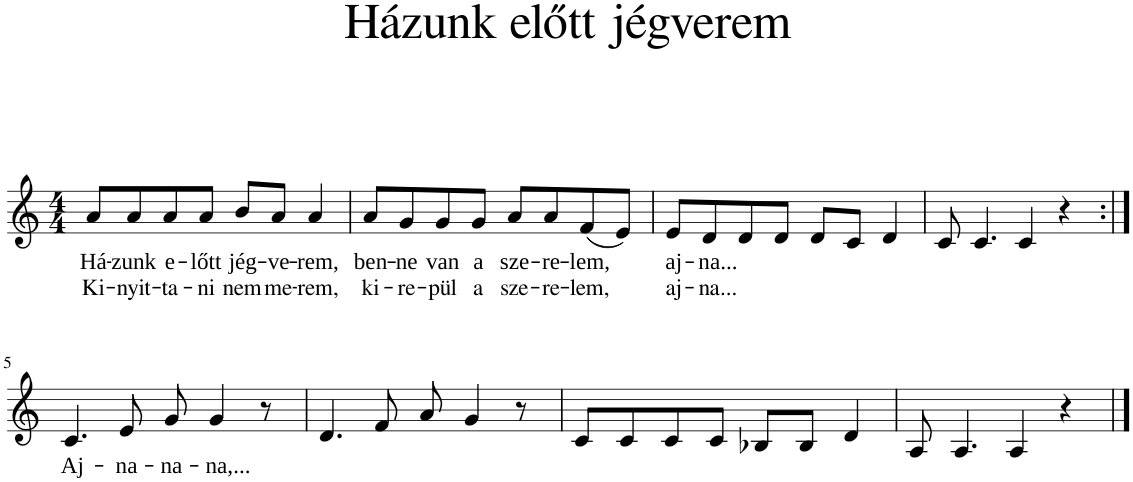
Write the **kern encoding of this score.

**kern	**text	**text
*part1	*part1	*part1
*staff1	*staff1	*staff1
*I"Piano	*	*
*I'Pno	*	*
*clefG2	*	*
*k[]	*	*
*M4/4	*	*
=1	=1	=1
!	!LO:LY:b	!LO:LY:b
8a/L	Há-	Ki-
!	!LO:LY:b	!LO:LY:b
8a/	-zunk	-nyit-
!	!LO:LY:b	!LO:LY:b
8a/	e-	-ta-
!	!LO:LY:b	!LO:LY:b
8a/J	-lőtt	-ni
!	!LO:LY:b	!LO:LY:b
8b/L	jég-	nem
!	!LO:LY:b	!LO:LY:b
8a/J	-ve-	me-
!	!LO:LY:b	!LO:LY:b
4a/	-rem,	-rem,
=2	=2	=2
!	!LO:LY:b	!LO:LY:b
8a/L	ben-	ki-
!	!LO:LY:b	!LO:LY:b
8g/	-ne	-re-
!	!LO:LY:b	!LO:LY:b
8g/	van	-pül
!	!LO:LY:b	!LO:LY:b
8g/J	a	a
!	!LO:LY:b	!LO:LY:b
8a/L	sze-	sze-
!	!LO:LY:b	!LO:LY:b
8a/	-re-	-re-
!	!LO:LY:b	!LO:LY:b
(8f/	-lem,	-lem,
8e/J)	.	.
=3	=3	=3
!	!LO:LY:b	!LO:LY:b
8e/L	aj-	aj-
!	!LO:LY:b	!LO:LY:b
8d/	-na...	-na...
8d/	.	.
8d/J	.	.
8d/L	.	.
8c/J	.	.
4d/	.	.
=4	=4	=4
8c/	.	.
4.c/	.	.
4c/	.	.
4r	.	.
!!LO:LB:g=z
=5:|!	=5:|!	=5:|!
!	!LO:LY:b	!
4.c/	Aj-	.
!	!LO:LY:b	!
8e/	-na-	.
!	!LO:LY:b	!
8g/	-na-	.
!	!LO:LY:b	!
4g/	na,...	.
8r	.	.
=6	=6	=6
4.d/	.	.
8f/	.	.
8a/	.	.
4g/	.	.
8r	.	.
=7	=7	=7
8c/L	.	.
8c/	.	.
8c/	.	.
8c/J	.	.
8B-X/L	.	.
8B-/J	.	.
4d/	.	.
=8	=8	=8
8A/	.	.
4.A/	.	.
4A/	.	.
4r	.	.
==	==	==
*-	*-	*-
